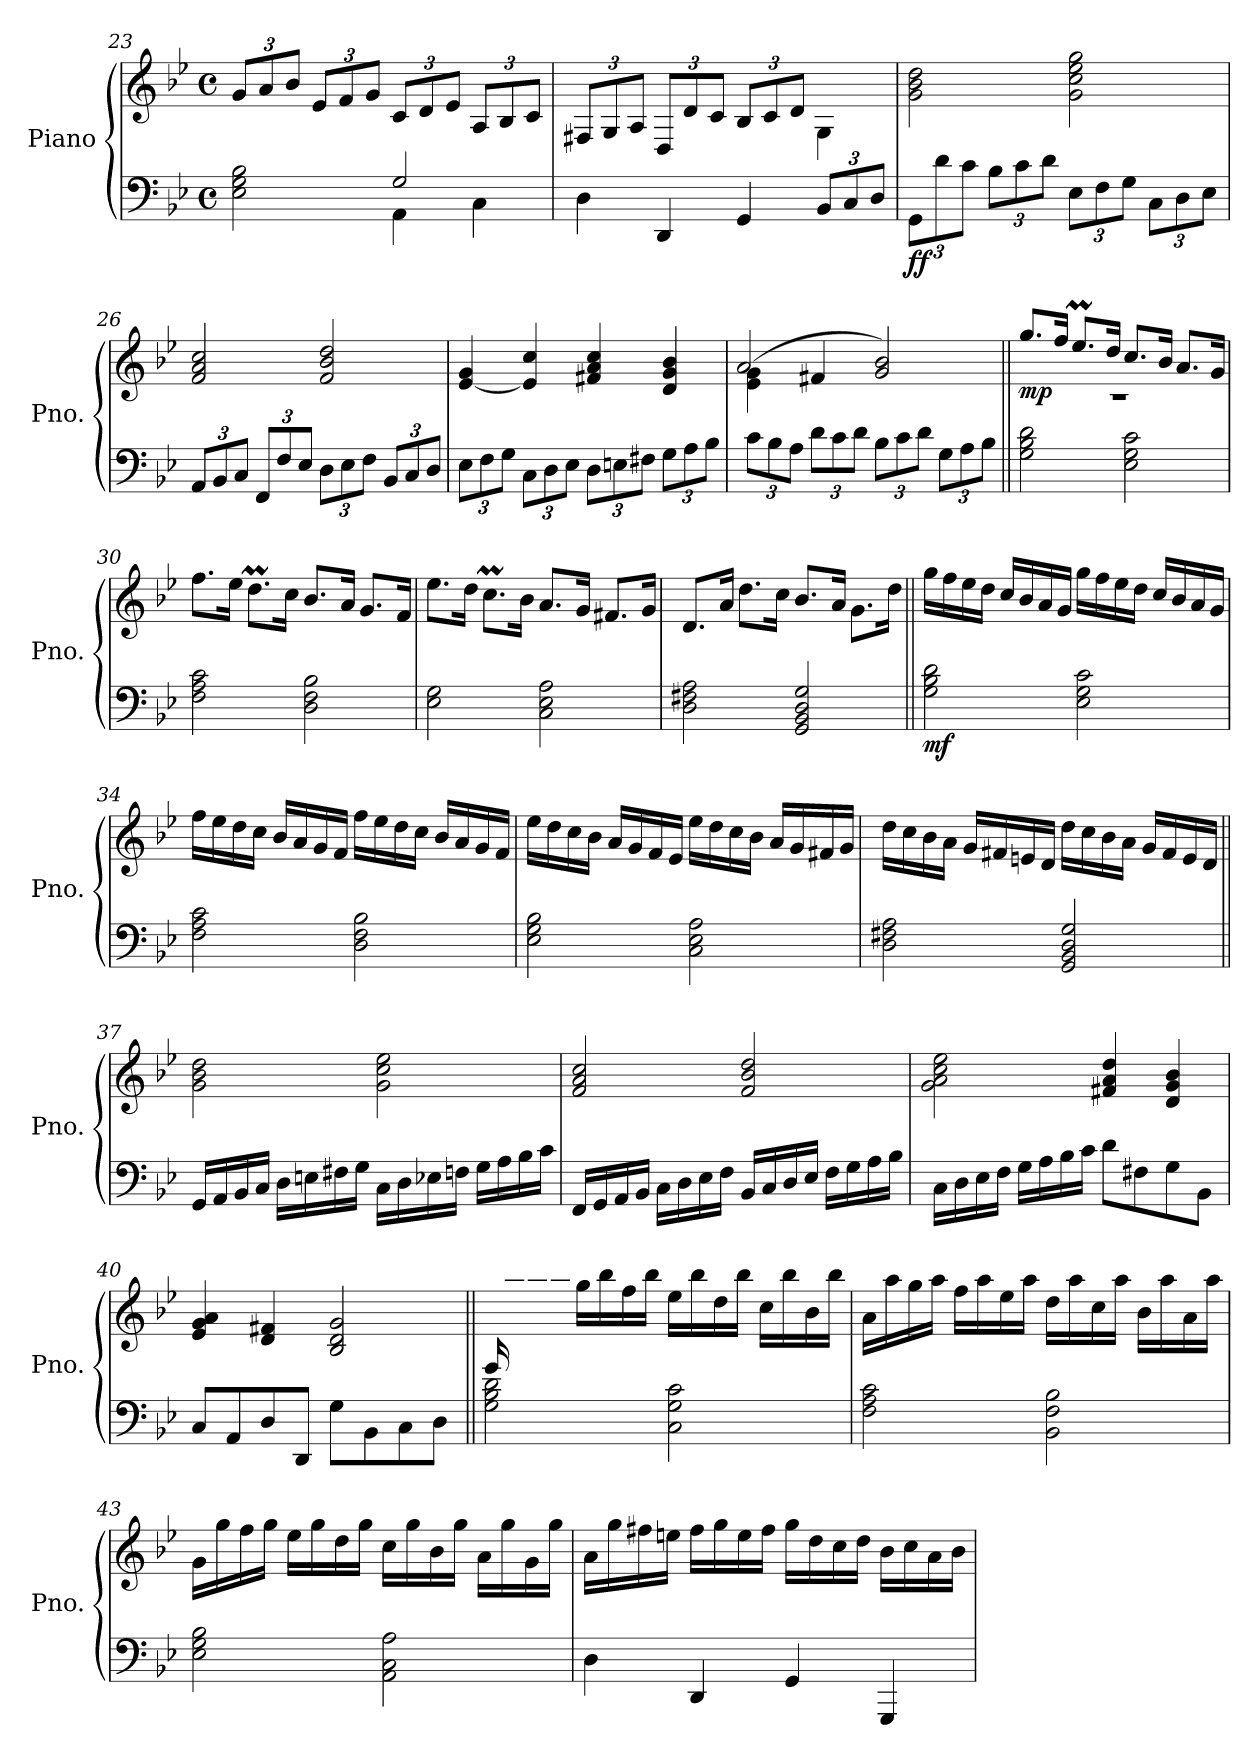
**kern	**kern	**dynam
*part1	*part1	*part1
*staff2	*staff1	*staff1/2
*I"Piano	*	*
*I'Pno.	*	*
*clefF4	*clefG2	*
*k[b-e-]	*k[b-e-]	*
*M4/4	*M4/4	*
*met(c)	*met(c)	*
=23	=23	=23
*^	*	*
*	*	*Xbrackettup	*
2E-\ 2G\ 2B-\	2ryy	12g/L	.
.	.	12a/	.
.	.	12b-/J	.
.	.	12e-/L	.
.	.	12f/	.
.	.	12g/J	.
4AA\	2G/	12c/L	.
.	.	12d/	.
.	.	12e-/J	.
4C\	.	12A/L	.
.	.	12B-/	.
.	.	12c/J	.
=24	=24	=24	=24
*	*	*^	*
2.ryy	4D\	12F#X/L	2.ryy	.
.	.	12G/	.	.
.	.	12A/J	.	.
.	4DD/	12D/L	.	.
.	.	12d/	.	.
.	.	12c/J	.	.
.	4GG/	12B-/L	.	.
.	.	12c/	.	.
.	.	12d/J	.	.
*Xbrackettup	*	*	*	*
12BB-/L	4ryy	4ryy	4G\	.
12C/	.	.	.	.
12D/J	.	.	.	.
*v	*v	*	*	*
*	*v	*v	*
=25	=25	=25
!	!	!LO:DY:b=2
!	!	!LO:DY:n=1:b
12GG\L	2g\ 2b-\ 2dd\	f f
12d\	.	.
12c\J	.	.
12B-\L	.	.
12c\	.	.
12d\J	.	.
12E-\L	2g\ 2cc\ 2ee-\ 2gg\	.
12F\	.	.
12G\J	.	.
12C\L	.	.
12D\	.	.
12E-\J	.	.
=26	=26	=26
12AA/L	2f/ 2a/ 2cc/	.
12BB-/	.	.
12C/J	.	.
12FF/L	.	.
12F/	.	.
12E-/J	.	.
12D\L	2f/ 2b-/ 2dd/	.
12E-\	.	.
12F\J	.	.
12BB-/L	.	.
12C/	.	.
12D/J	.	.
=27	=27	=27
12E-\L	[4e-/ 4g/	.
12F\	.	.
12G\J	.	.
12C\L	4e-/] 4cc/	.
12D\	.	.
12E-\J	.	.
12D\L	4f#X/ 4a/ 4cc/	.
12En\	.	.
12F#X\J	.	.
12G\L	4d/ 4g/ 4b-/	.
12A\	.	.
12B-\J	.	.
=28	=28	=28
*	*^	*
12c\L	(>4e-\ 4g\	2a/	.
12B-\	.	.	.
12A\J	.	.	.
12d\L	4f#X/	.	.
12c\	.	.	.
12d\J	.	.	.
12B-\L	2g/ 2b-/)	2ryy	.
12c\	.	.	.
12d\J	.	.	.
12G\L	.	.	.
12A\	.	.	.
12B-\J	.	.	.
=29||	=29||	=29||	=29||
!	!	!	!LO:DY:b
2G\ 2B-\ 2d\	8.gg/L	1r	mp
.	16ff/Jk	.	.
.	8.ee-M/L	.	.
.	16dd/Jk	.	.
2E-\ 2G\ 2c\	8.cc/L	.	.
.	16b-/Jk	.	.
.	8.a/L	.	.
.	16g/Jk	.	.
*	*v	*v	*
=30	=30	=30
2F\ 2A\ 2c\	8.ff\L	.
.	16ee-\Jk	.
.	8.ddm\L	.
.	16cc\Jk	.
2D\ 2F\ 2B-\	8.b-/L	.
.	16a/Jk	.
.	8.g/L	.
.	16f/Jk	.
=31	=31	=31
2E-\ 2G\	8.ee-\L	.
.	16dd\Jk	.
.	8.ccM\L	.
.	16b-\Jk	.
2C\ 2E-\ 2A\	8.a/L	.
.	16g/Jk	.
.	8.f#X/L	.
.	16g/Jk	.
=32	=32	=32
2D\ 2F#X\ 2A\	8.d/L	.
.	16a/Jk	.
.	8.dd\L	.
.	16cc\Jk	.
2GG/ 2BB-/ 2D/ 2G/	8.b-/L	.
.	16a/Jk	.
.	8.g\L	.
.	16dd\Jk	.
=33||	=33||	=33||
!	!	!LO:DY:b=2
2G\ 2B-\ 2d\	16gg\LL	mf
.	16ff\	.
.	16ee-\	.
.	16dd\JJ	.
.	16cc/LL	.
.	16b-/	.
.	16a/	.
.	16g/JJ	.
2E-\ 2G\ 2c\	16gg\LL	.
.	16ff\	.
.	16ee-\	.
.	16dd\JJ	.
.	16cc/LL	.
.	16b-/	.
.	16a/	.
.	16g/JJ	.
=34	=34	=34
2F\ 2A\ 2c\	16ff\LL	.
.	16ee-\	.
.	16dd\	.
.	16cc\JJ	.
.	16b-/LL	.
.	16a/	.
.	16g/	.
.	16f/JJ	.
2D\ 2F\ 2B-\	16ff\LL	.
.	16ee-\	.
.	16dd\	.
.	16cc\JJ	.
.	16b-/LL	.
.	16a/	.
.	16g/	.
.	16f/JJ	.
=35	=35	=35
2E-\ 2G\ 2B-\	16ee-\LL	.
.	16dd\	.
.	16cc\	.
.	16b-\JJ	.
.	16a/LL	.
.	16g/	.
.	16f/	.
.	16e-/JJ	.
2C\ 2E-\ 2A\	16ee-\LL	.
.	16dd\	.
.	16cc\	.
.	16b-\JJ	.
.	16a/LL	.
.	16g/	.
.	16f#X/	.
.	16g/JJ	.
=36	=36	=36
2D\ 2F#X\ 2A\	16dd\LL	.
.	16cc\	.
.	16b-\	.
.	16a\JJ	.
.	16g/LL	.
.	16f#X/	.
.	16en/	.
.	16d/JJ	.
2GG/ 2BB-/ 2D/ 2G/	16dd\LL	.
.	16cc\	.
.	16b-\	.
.	16a\JJ	.
.	16g/LL	.
.	16f#/	.
.	16e/	.
.	16d/JJ	.
=37||	=37||	=37||
16GG/LL	2g\ 2b-\ 2dd\	.
16AA/	.	.
16BB-/	.	.
16C/JJ	.	.
16D\LL	.	.
16En\	.	.
16F#X\	.	.
16G\JJ	.	.
16C\LL	2g\ 2cc\ 2ee-\	.
16D\	.	.
16E-X\	.	.
16Fn\JJ	.	.
16G\LL	.	.
16A\	.	.
16B-\	.	.
16c\JJ	.	.
=38	=38	=38
16FF/LL	2f/ 2a/ 2cc/	.
16GG/	.	.
16AA/	.	.
16BB-/JJ	.	.
16C\LL	.	.
16D\	.	.
16E-\	.	.
16F\JJ	.	.
16BB-/LL	2f/ 2b-/ 2dd/	.
16C/	.	.
16D/	.	.
16E-/JJ	.	.
16F\LL	.	.
16G\	.	.
16A\	.	.
16B-\JJ	.	.
=39	=39	=39
16C\LL	2g\ 2a\ 2cc\ 2ee-\	.
16D\	.	.
16E-\	.	.
16F\JJ	.	.
16G\LL	.	.
16A\	.	.
16B-\	.	.
16c\JJ	.	.
8d\L	4f#X/ 4a/ 4dd/	.
8F#X\	.	.
8G\	4d/ 4g/ 4b-/	.
8BB-\J	.	.
=40	=40	=40
8C/L	4e-/ 4g/ 4a/	.
8AA/	.	.
8D/	4d/ 4f#X/	.
8DD/J	.	.
8G\L	2B-/ 2d/ 2g/	.
8BB-\	.	.
8C\	.	.
8D\J	.	.
=41||	=41||	=41||
*^	*	*
16g/LL	2G\ 2B-\ 2d\	16ryy	.
2...ryy	.	16bb-\	.
.	.	16aa\	.
.	.	16bb-\JJ	.
.	.	16gg\LL	.
.	.	16bb-\	.
.	.	16ff\	.
.	.	16bb-\JJ	.
.	2C\ 2G\ 2c\	16ee-\LL	.
.	.	16bb-\	.
.	.	16dd\	.
.	.	16bb-\JJ	.
.	.	16cc\LL	.
.	.	16bb-\	.
.	.	16b-\	.
.	.	16bb-\JJ	.
*v	*v	*	*
=42	=42	=42
2F\ 2A\ 2c\	16a\LL	.
.	16aa\	.
.	16gg\	.
.	16aa\JJ	.
.	16ff\LL	.
.	16aa\	.
.	16ee-\	.
.	16aa\JJ	.
2BB-\ 2F\ 2B-\	16dd\LL	.
.	16aa\	.
.	16cc\	.
.	16aa\JJ	.
.	16b-\LL	.
.	16aa\	.
.	16a\	.
.	16aa\JJ	.
=43	=43	=43
2E-\ 2G\ 2B-\	16g\LL	.
.	16gg\	.
.	16ff\	.
.	16gg\JJ	.
.	16ee-\LL	.
.	16gg\	.
.	16dd\	.
.	16gg\JJ	.
2AA\ 2C\ 2A\	16cc\LL	.
.	16gg\	.
.	16b-\	.
.	16gg\JJ	.
.	16a\LL	.
.	16gg\	.
.	16g\	.
.	16gg\JJ	.
=44	=44	=44
4D\	16a\LL	.
.	16gg\	.
.	16ff#X\	.
.	16een\JJ	.
4DD/	16ff#\LL	.
.	16gg\	.
.	16ee\	.
.	16ff#\JJ	.
4GG/	16gg\LL	.
.	16dd\	.
.	16cc\	.
.	16dd\JJ	.
4GGG/	16b-\LL	.
.	16cc\	.
.	16a\	.
.	16b-\JJ	.
=	=	=
*-	*-	*-
